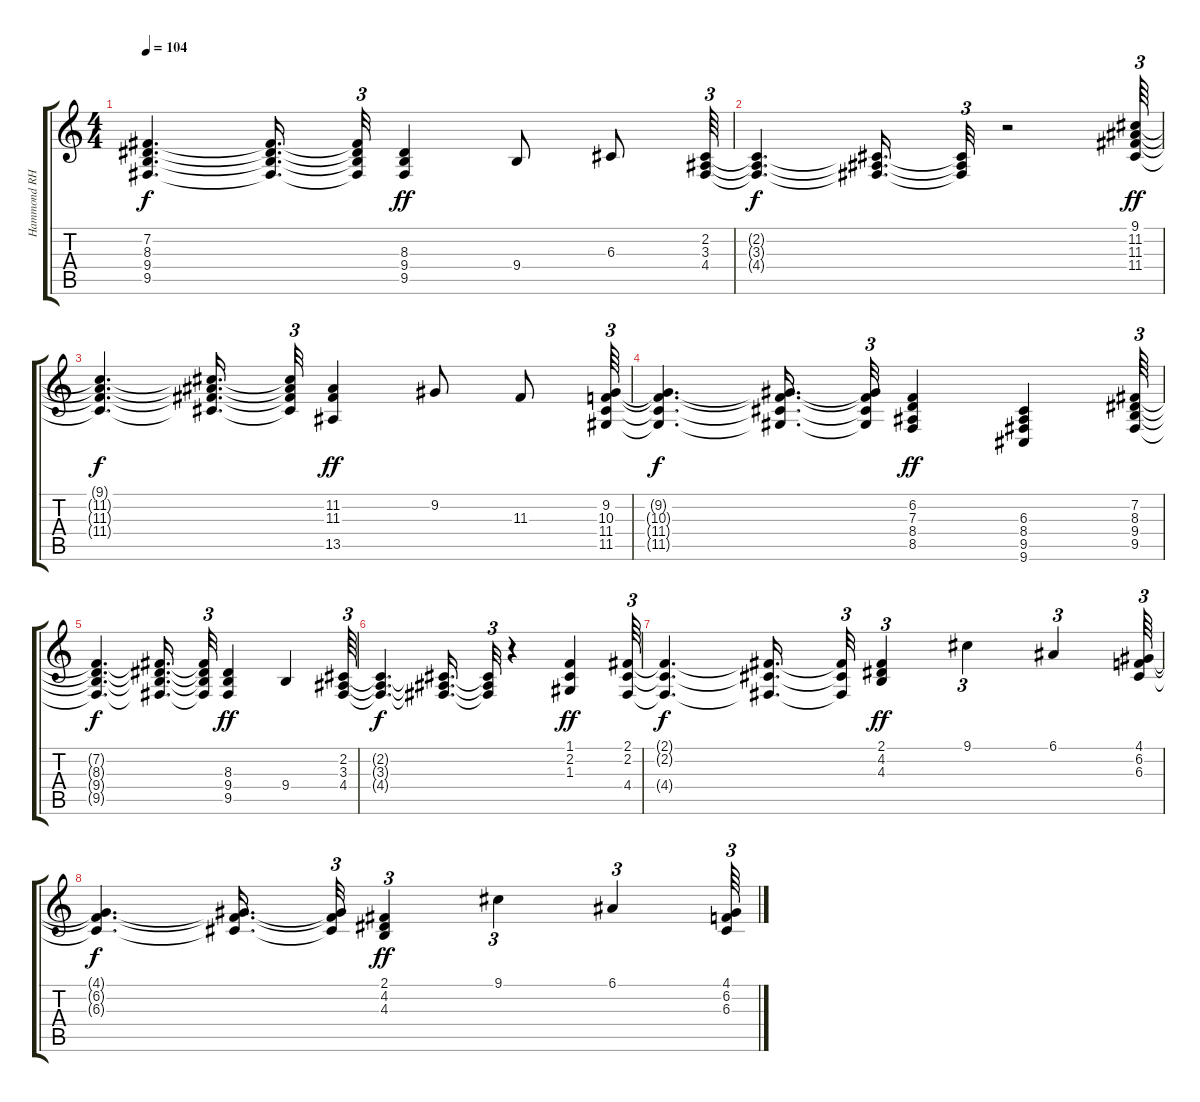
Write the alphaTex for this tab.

\track ("Hammond RH" "Hammond RH") {instrument musicbox}
\staff {score tabs}
\tuning (E4 B3 G3 D3 A2 E2) {hide}
\ts (4 4)
\tempo 104
\clef g2
\ks c
(7.2{t} 8.3{t} 9.4{t} 9.5{t}).4{d dy f} (7.2{t} 8.3{t} 9.4{t} 9.5{t}).16{d} (7.2{t} 8.3{t} 9.4{t} 9.5{t}).32{tu (3 2)} (8.3 9.4 9.5).4{dy ff} 9.4.8 6.3.8 (2.2 3.3 4.4).64{tu (3 2)} |
(2.2{t} 3.3{t} 4.4{t}).4{d dy f} (2.2{t} 3.3{t} 4.4{t}).16{d} (2.2{t} 3.3{t} 4.4{t}).32{tu (3 2)} r.2 (9.1 11.2 11.3 11.4).64{tu (3 2) dy ff} |
(9.1{t} 11.2{t} 11.3{t} 11.4{t}).4{d dy f} (9.1{t} 11.2{t} 11.3{t} 11.4{t}).16{d} (9.1{t} 11.2{t} 11.3{t} 11.4{t}).32{tu (3 2)} (11.2 11.3 13.5).4{dy ff} 9.2.8 11.3.8 (9.2 10.3 11.4 11.5).64{tu (3 2)} |
(9.2{t} 10.3{t} 11.4{t} 11.5{t}).4{d dy f} (9.2{t} 10.3{t} 11.4{t} 11.5{t}).16{d} (9.2{t} 10.3{t} 11.4{t} 11.5{t}).32{tu (3 2)} (6.2 7.3 8.4 8.5).4{dy ff} (6.3 8.4 9.5 9.6).4 (7.2 8.3 9.4 9.5).64{tu (3 2)} |
(7.2{t} 8.3{t} 9.4{t} 9.5{t}).4{d dy f} (7.2{t} 8.3{t} 9.4{t} 9.5{t}).16{d} (7.2{t} 8.3{t} 9.4{t} 9.5{t}).32{tu (3 2)} (8.3 9.4 9.5).4{dy ff} 9.4.4 (2.2 3.3 4.4).64{tu (3 2)} |
(2.2{t} 3.3{t} 4.4{t}).4{d dy f} (2.2{t} 3.3{t} 4.4{t}).16{d} (2.2{t} 3.3{t} 4.4{t}).32{tu (3 2)} r.4 (1.1 2.2 1.3).4{dy ff} (2.1 2.2 4.4).64{tu (3 2)} |
(2.1{t} 2.2{t} 4.4{t}).4{d dy f} (2.1{t} 2.2{t} 4.4{t}).16{d} (2.1{t} 2.2{t} 4.4{t}).32{tu (3 2)} (2.1 4.2 4.3).4{tu (3 2) dy ff} 9.1.4{tu (3 2)} 6.1.4{tu (3 2)} (4.1 6.2 6.3).64{tu (3 2)} |
(4.1{t} 6.2{t} 6.3{t}).4{d dy f} (4.1{t} 6.2{t} 6.3{t}).16{d} (4.1{t} 6.2{t} 6.3{t}).32{tu (3 2)} (2.1 4.2 4.3).4{tu (3 2) dy ff} 9.1.4{tu (3 2)} 6.1.4{tu (3 2)} (4.1 6.2 6.3).64{tu (3 2)}
